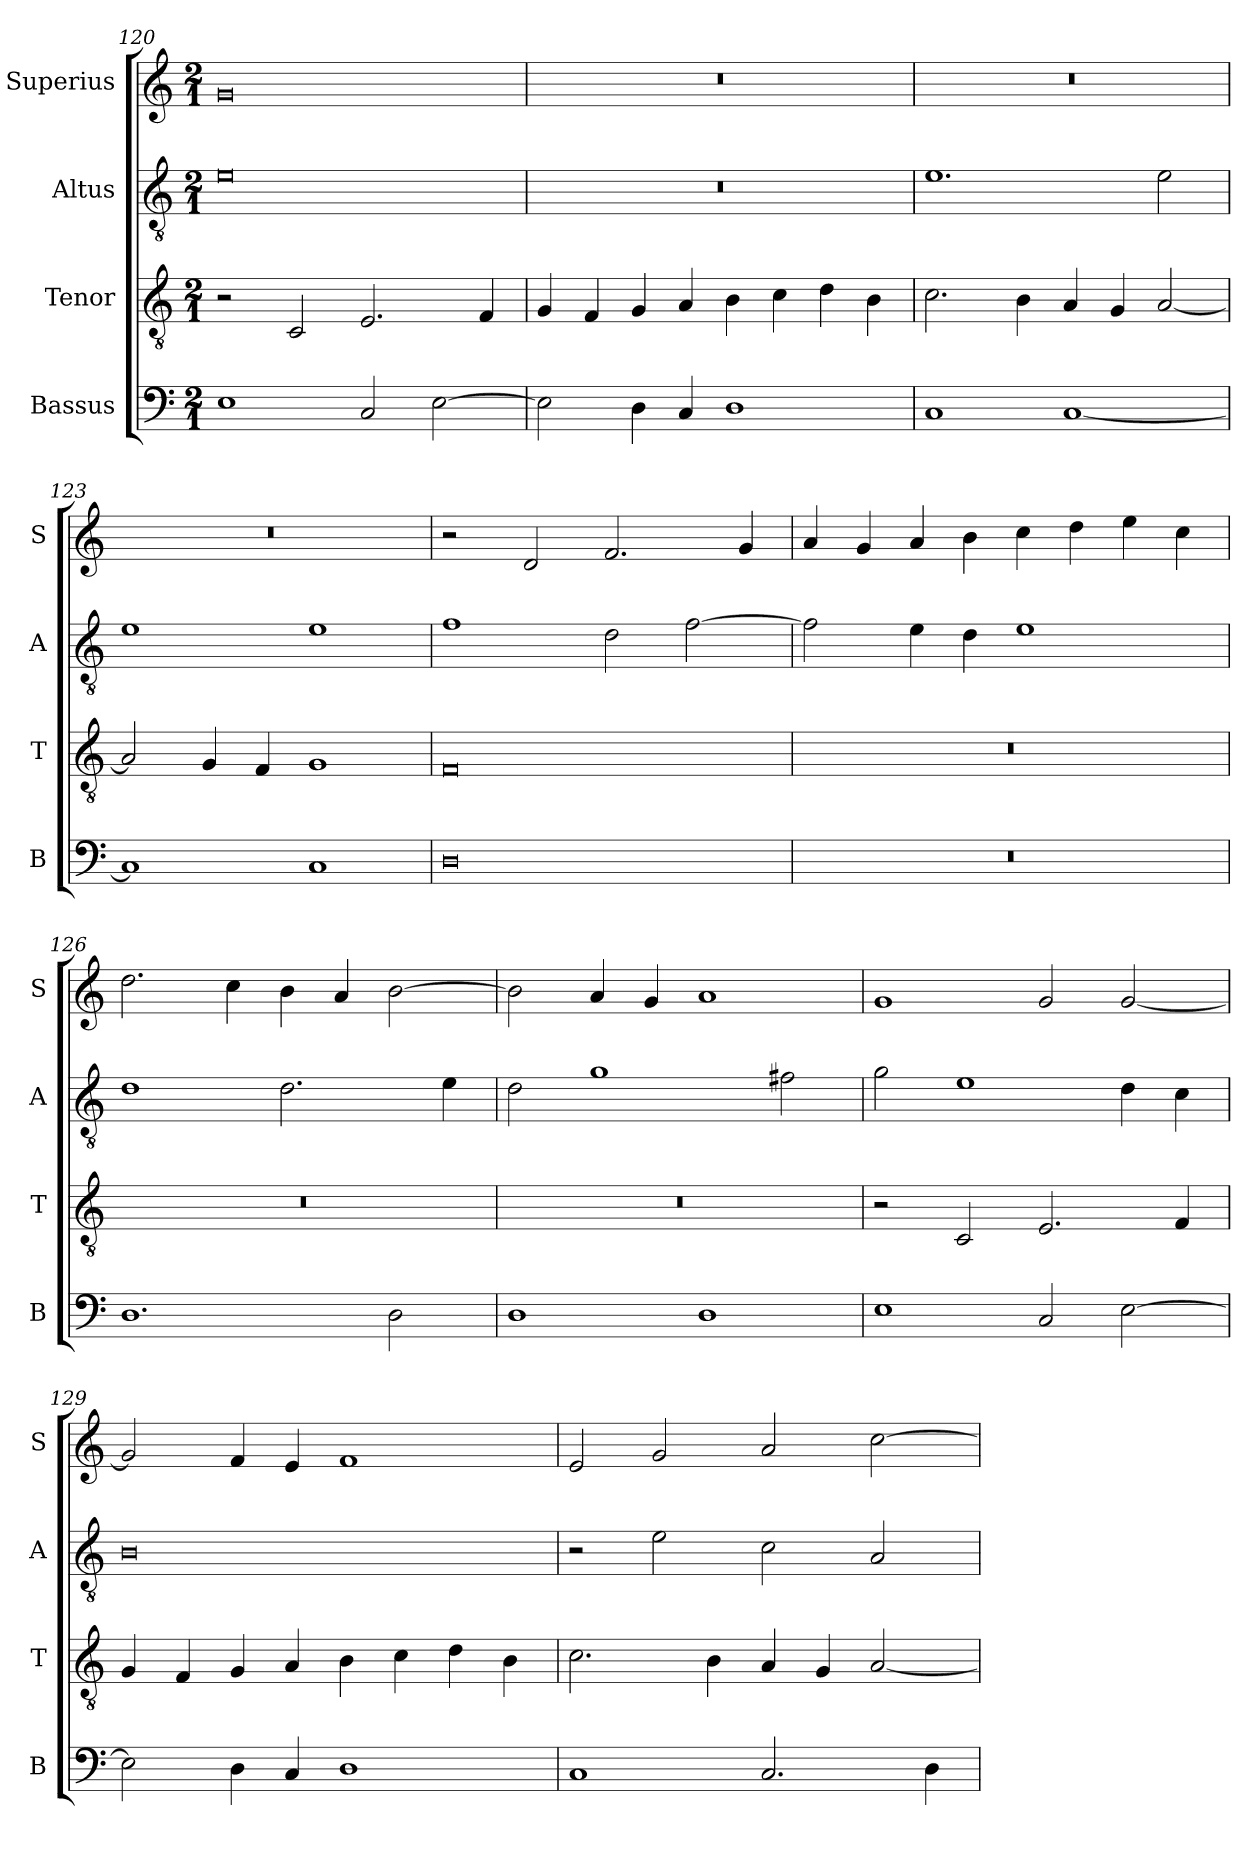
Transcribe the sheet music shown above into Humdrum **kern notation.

**kern	**kern	**kern	**kern
*part4	*part3	*part2	*part1
*staff4	*staff3	*staff2	*staff1
*I"Bassus	*I"Tenor	*I"Altus	*I"Superius
*I'B	*I'T	*I'A	*I'S
*clefF4	*clefGv2	*clefGv2	*clefG2
*k[]	*k[]	*k[]	*k[]
*C:	*C:	*C:	*C:
*M2/1	*M2/1	*M2/1	*M2/1
=120	=120	=120	=120
1E	2r	0e	0g
.	2C	.	.
2C	2.E	.	.
[2E	.	.	.
.	4F	.	.
=121	=121	=121	=121
2E]	4G	0r	0r
.	4F	.	.
4D	4G	.	.
4C	4A	.	.
1D	4B	.	.
.	4c	.	.
.	4d	.	.
.	4B	.	.
=122	=122	=122	=122
1C	2.c	1.e	0r
.	4B	.	.
[1C	4A	.	.
.	4G	.	.
.	[2A	2e	.
=123	=123	=123	=123
1C]	2A]	1e	0r
.	4G	.	.
.	4F	.	.
1C	1G	1e	.
=124	=124	=124	=124
0D	0F	1f	2r
.	.	.	2d
.	.	2d	2.f
.	.	[2f	.
.	.	.	4g
=125	=125	=125	=125
0r	0r	2f]	4a
.	.	.	4g
.	.	4e	4a
.	.	4d	4b
.	.	1e	4cc
.	.	.	4dd
.	.	.	4ee
.	.	.	4cc
=126	=126	=126	=126
1.D	0r	1d	2.dd
.	.	.	4cc
.	.	2.d	4b
.	.	.	4a
2D	.	.	[2b
.	.	4e	.
=127	=127	=127	=127
1D	0r	2d	2b]
.	.	1g	4a
.	.	.	4g
1D	.	.	1a
.	.	2f#X	.
=128	=128	=128	=128
1E	2r	2g	1g
.	2C	1e	.
2C	2.E	.	2g
[2E	.	4d	[2g
.	4F	4c	.
=129	=129	=129	=129
2E]	4G	0B	2g]
.	4F	.	.
4D	4G	.	4f
4C	4A	.	4e
1D	4B	.	1f
.	4c	.	.
.	4d	.	.
.	4B	.	.
=130	=130	=130	=130
1C	2.c	2r	2e
.	.	2e	2g
.	4B	.	.
2.C	4A	2c	2a
.	4G	.	.
.	[2A	2A	[2cc
4D	.	.	.
=	=	=	=
*-	*-	*-	*-
